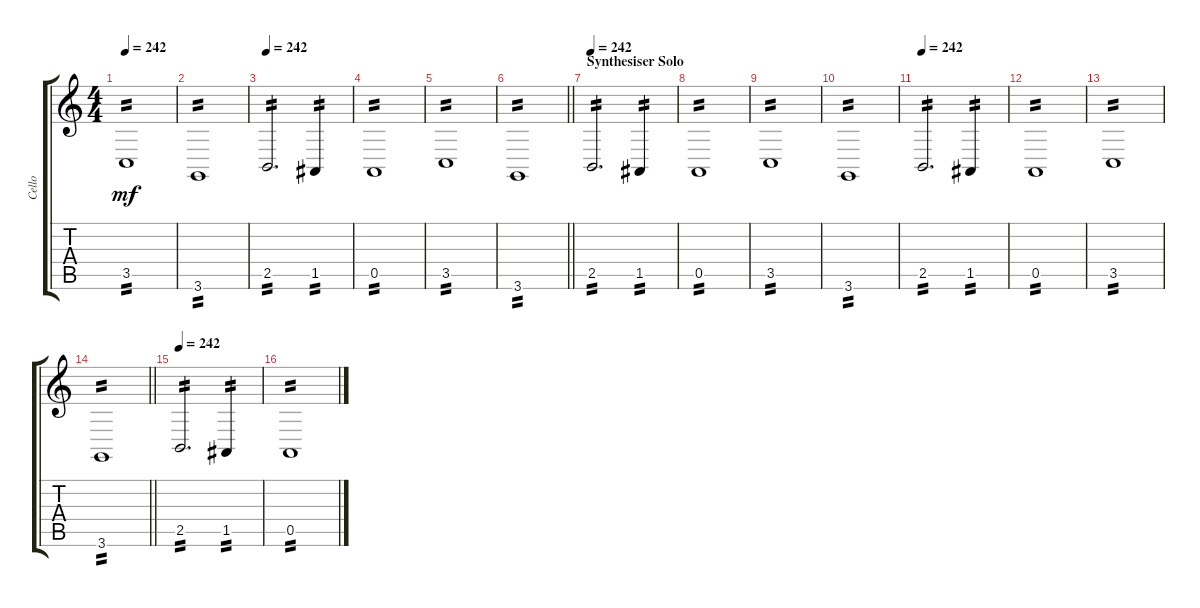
\track ("Cello" "Cello") {instrument cello}
\staff {score tabs}
\tuning (E4 B3 G3 D3 A2 E2) {hide}
\ts (4 4)
\tempo 242
\clef g2
\ks c
3.5.1{tp 2 dy mf} |
3.6.1{tp 2} |
\tempo 242
2.5.2{d tp 2} 1.5.4{tp 2} |
0.5.1{tp 2} |
3.5.1{tp 2} |
\barLineRight lightlight
3.6.1{tp 2} |
\section ("" "Synthesiser Solo")
\tempo 242
2.5.2{d tp 2} 1.5.4{tp 2} |
0.5.1{tp 2} |
3.5.1{tp 2} |
3.6.1{tp 2} |
\tempo 242
2.5.2{d tp 2} 1.5.4{tp 2} |
0.5.1{tp 2} |
3.5.1{tp 2} |
\barLineRight lightlight
3.6.1{tp 2} |
\tempo 242
2.5.2{d tp 2} 1.5.4{tp 2} |
0.5.1{tp 2}
